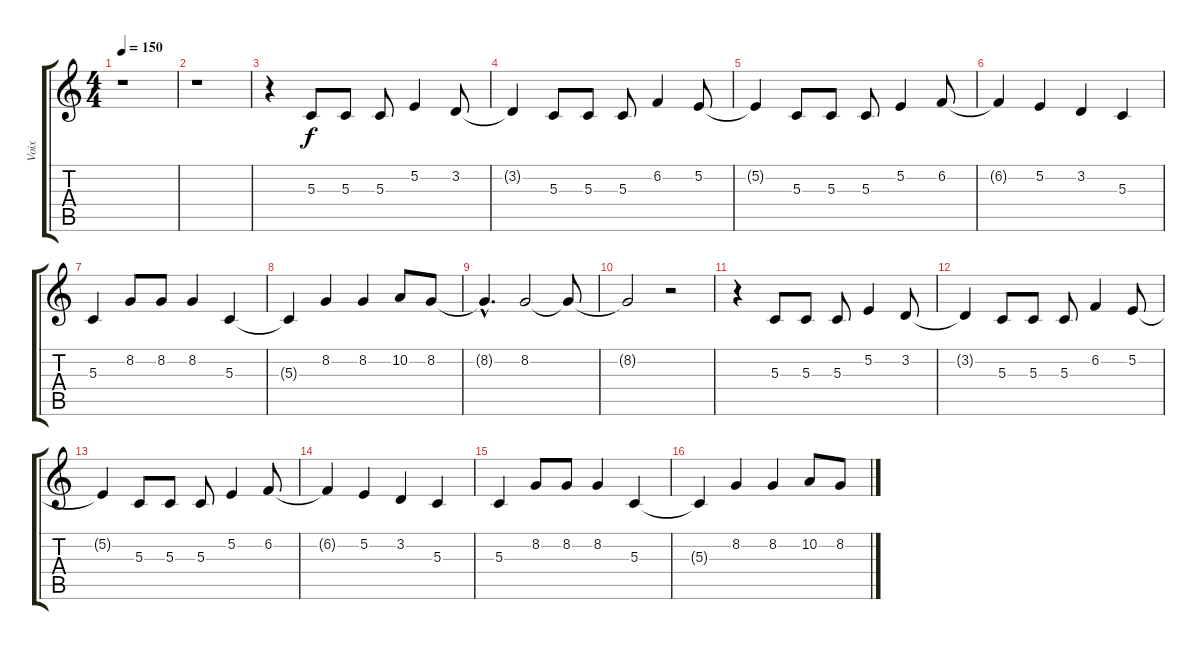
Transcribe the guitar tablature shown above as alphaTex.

\track ("Voix" "Voix") {instrument lead6voice}
\staff {score tabs}
\tuning (E4 B3 G3 D3 A2 E2) {hide}
\ts (4 4)
\tempo 150
\clef g2
\ks c
r.1{dy f} |
r.1 |
r.4 5.3.8 5.3.8 5.3.8 5.2.4 3.2.8 |
3.2{t}.4 5.3.8 5.3.8 5.3.8 6.2.4 5.2.8 |
5.2{t}.4 5.3.8 5.3.8 5.3.8 5.2.4 6.2.8 |
6.2{t}.4 5.2.4 3.2.4 5.3.4 |
5.3.4 8.2.8 8.2.8 8.2.4 5.3.4 |
5.3{t}.4 8.2.4 8.2.4 10.2.8 8.2.8 |
8.2{hac t}.4{d} 8.2.2 8.2{t}.8 |
8.2{t}.2 r.2 |
r.4 5.3.8 5.3.8 5.3.8 5.2.4 3.2.8 |
3.2{t}.4 5.3.8 5.3.8 5.3.8 6.2.4 5.2.8 |
5.2{t}.4 5.3.8 5.3.8 5.3.8 5.2.4 6.2.8 |
6.2{t}.4 5.2.4 3.2.4 5.3.4 |
5.3.4 8.2.8 8.2.8 8.2.4 5.3.4 |
5.3{t}.4 8.2.4 8.2.4 10.2.8 8.2.8
